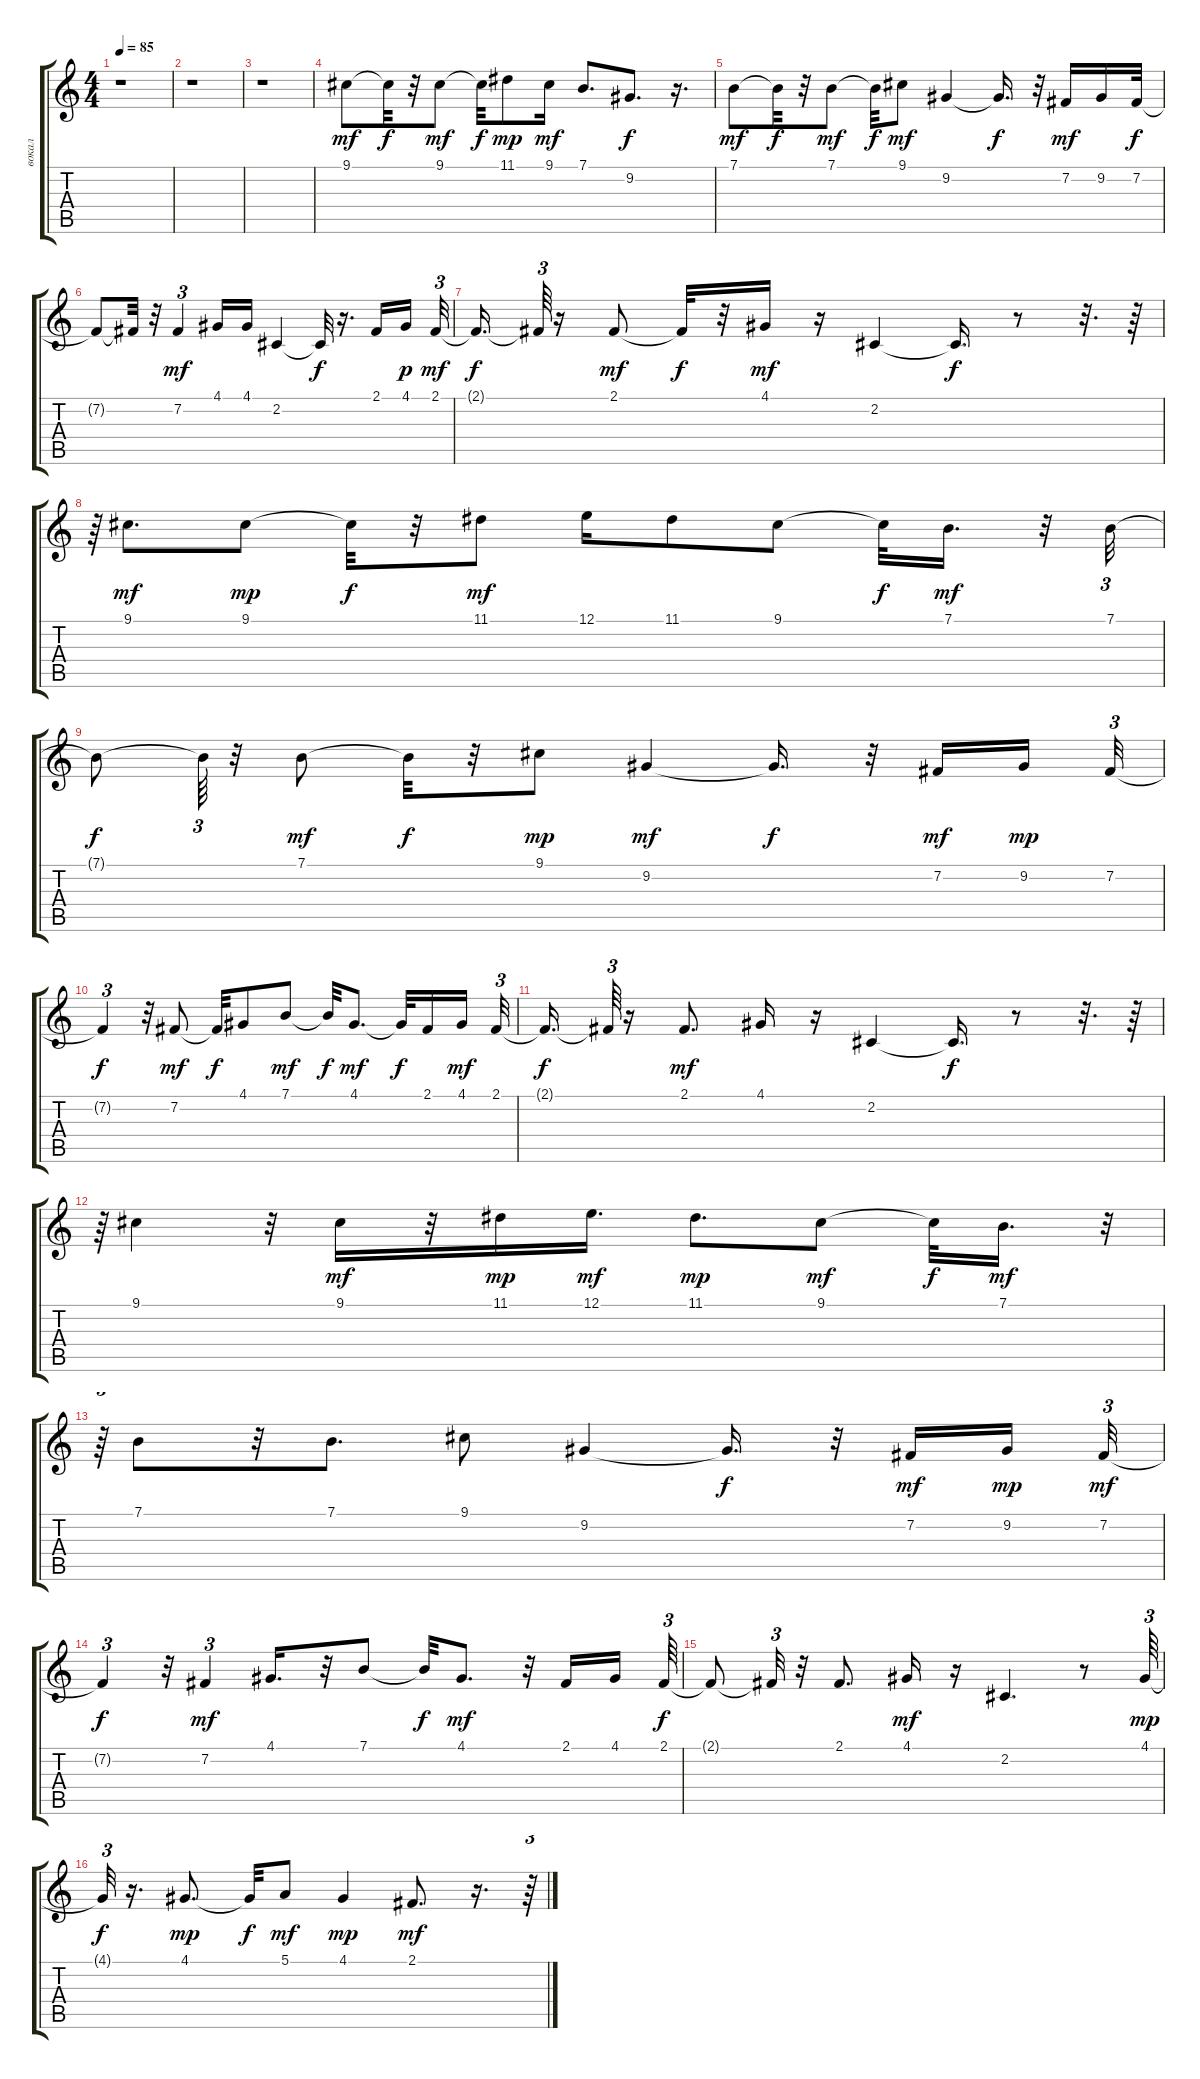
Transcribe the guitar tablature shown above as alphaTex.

\track ("вокал" "вокал") {instrument pad4choir}
\staff {score tabs}
\tuning (E4 B3 G3 D3 A2 E2) {hide}
\ts (4 4)
\tempo 85
\clef g2
\ks c
r.1{dy mf} |
r.1 |
r.1 |
9.1.8 9.1{t}.32{dy f} r.32 9.1.8{dy mf} 9.1{t}.32{dy f} 11.1.8{dy mp} 9.1.16{dy mf} 7.1.8{d} 9.2.8{d dy f} r.16{d} |
7.1.8{dy mf} 7.1{t}.32{dy f} r.32 7.1.8{dy mf} 7.1{t}.32{dy f} 9.1.8{dy mf} 9.2.4 9.2{t}.16{d dy f} r.32 7.2.16{dy mf} 9.2.16 7.2.32{dy f} |
7.2{t}.8 7.2{t}.32 r.32 7.2.4{tu (3 2) dy mf} 4.1.16 4.1.16 2.2.4 2.2{t}.32{dy f} r.16{d} 2.1.16 4.1.16{dy p beam splitsecondary} 2.1.32{tu (3 2) dy mf} |
2.1{t}.16{d dy f} 2.1{t}.64{tu (3 2)} r.16 2.1.8{dy mf} 2.1{t}.32{dy f} r.32 4.1.16{dy mf} r.16 2.2.4 2.2{t}.16{d dy f} r.8 r.32{d} r.64 |
r.64{tu (3 2)} 9.1.8{d dy mf} 9.1.8{dy mp} 9.1{t}.32{dy f} r.32 11.1.8{dy mf} 12.1.16 11.1.8 9.1.8 9.1{t}.32{dy f} 7.1.16{d dy mf} r.32 7.1.32{tu (3 2)} |
7.1{t}.8{dy f} 7.1{t}.64{tu (3 2)} r.32 7.1.8{dy mf} 7.1{t}.32{dy f} r.32 9.1.8{dy mp} 9.2.4{dy mf} 9.2{t}.16{d dy f} r.32 7.2.16{dy mf} 9.2.16{dy mp beam splitsecondary} 7.2.32{tu (3 2)} |
7.2{t}.4{tu (3 2) dy f} r.32 7.2.8{dy mf} 7.2{t}.32{dy f} 4.1.8 7.1.8{dy mf} 7.1{t}.32{dy f} 4.1.8{d dy mf} 4.1{t}.32{dy f} 2.1.16 4.1.16{dy mf beam splitsecondary} 2.1.32{tu (3 2)} |
2.1{t}.16{d dy f} 2.1{t}.64{tu (3 2)} r.16 2.1.8{d dy mf} 4.1.16 r.16 2.2.4 2.2{t}.16{d dy f} r.8 r.32{d} r.64 |
r.64{tu (3 2)} 9.1.4 r.32 9.1.16{dy mf} r.32 11.1.16{dy mp} 12.1.16{d dy mf} 11.1.8{d dy mp} 9.1.8{dy mf} 9.1{t}.32{dy f} 7.1.16{d dy mf} r.32{tu (3 2)} |
r.64{tu (3 2)} 7.1.8 r.32 7.1.8{d} 9.1.8 9.2.4 9.2{t}.16{d dy f} r.32 7.2.16{dy mf} 9.2.16{dy mp beam splitsecondary} 7.2.32{tu (3 2) dy mf} |
7.2{t}.4{tu (3 2) dy f} r.32 7.2.4{tu (3 2) dy mf} 4.1.16{d} r.32 7.1.8 7.1{t}.32{dy f} 4.1.8{d dy mf} r.32 2.1.16 4.1.16{beam splitsecondary} 2.1.64{tu (3 2) dy f} |
2.1{t}.8 2.1{t}.32{tu (3 2)} r.32 2.1.8{d} 4.1.16{dy mf} r.16 2.2.4{d} r.8 4.1.64{tu (3 2) dy mp} |
4.1{t}.32{tu (3 2) dy f} r.16{d} 4.1.8{d dy mp} 4.1{t}.32{dy f} 5.1.8{dy mf} 4.1.4{dy mp} 2.1.8{d dy mf} r.16{d} r.64{tu (3 2)}
